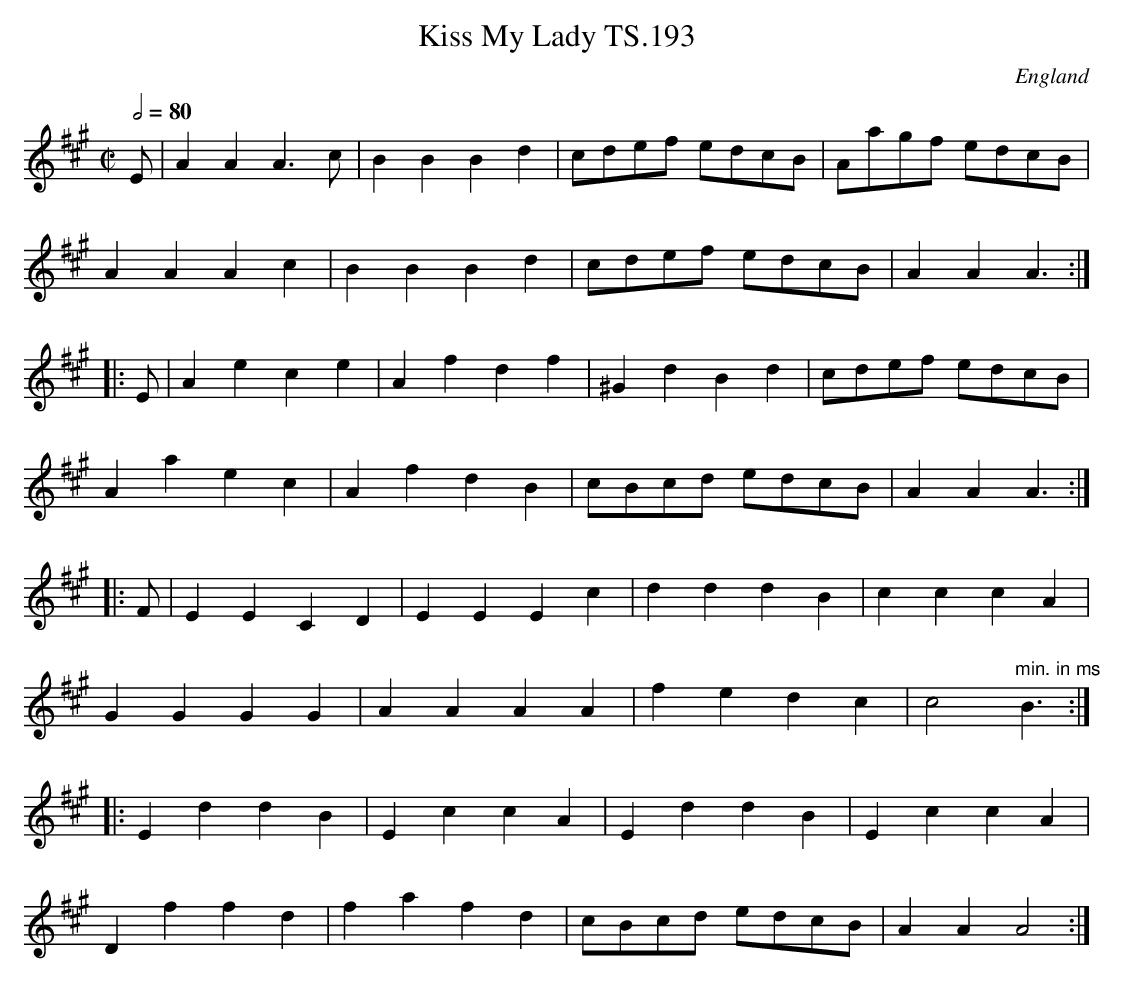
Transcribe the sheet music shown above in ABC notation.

X:1
T:Kiss My Lady TS.193
M:C|
L:1/8
Q:1/2=80
O:England
K:A major
E|A2A2A2>c2|B2B2B2d2|cdef edcB|Aagf edcB|!
A2A2A2c2|B2B2B2d2|cdefr edcB|A2A2A3:|!
|:E|A2e2c2e2|A2f2d2f2|^G2d2B2d2|cdef edcB|!
A2a2 e2c2|A2f2d2B2|cBcd edcB|A2A2A3:|!
|:F|E2E2C2D2|E2E2E2c2|d2d2d2B2|c2c2c2A2|!
G2G2G2G2|A2A2A2A2|f2e2d2c2|c4"min. in ms"B3:|!
|:E2d2d2B2|E2c2c2A2|E2d2d2B2|E2c2c2A2|!
D2f2f2d2|f2a2f2d2|cBcd edcB|A2A2A4:|
